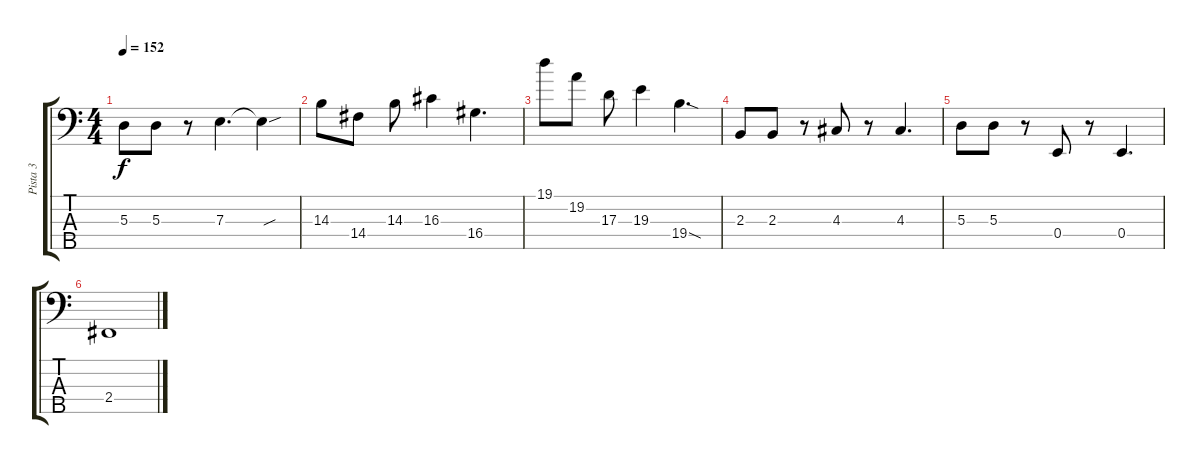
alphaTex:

\track ("Pista 3" "Pista 3") {instrument electricbassfinger}
\staff {score tabs}
\tuning (G2 D2 A1 E1 B0) {hide}
\ts (4 4)
\tempo 152
\clef f4
\ks c
5.3.8{dy f} 5.3.8 r.8 7.3.4{d} 7.3{sou t}.4 |
14.3.8 14.4.8 14.3.8 16.3.4 16.4.4{d} |
19.1.8 19.2.8 17.3.8 19.3.4 19.4{sod}.4{d} |
2.3.8 2.3.8 r.8 4.3.8 r.8 4.3.4{d} |
5.3.8 5.3.8 r.8 0.4.8 r.8 0.4.4{d} |
2.4.1
